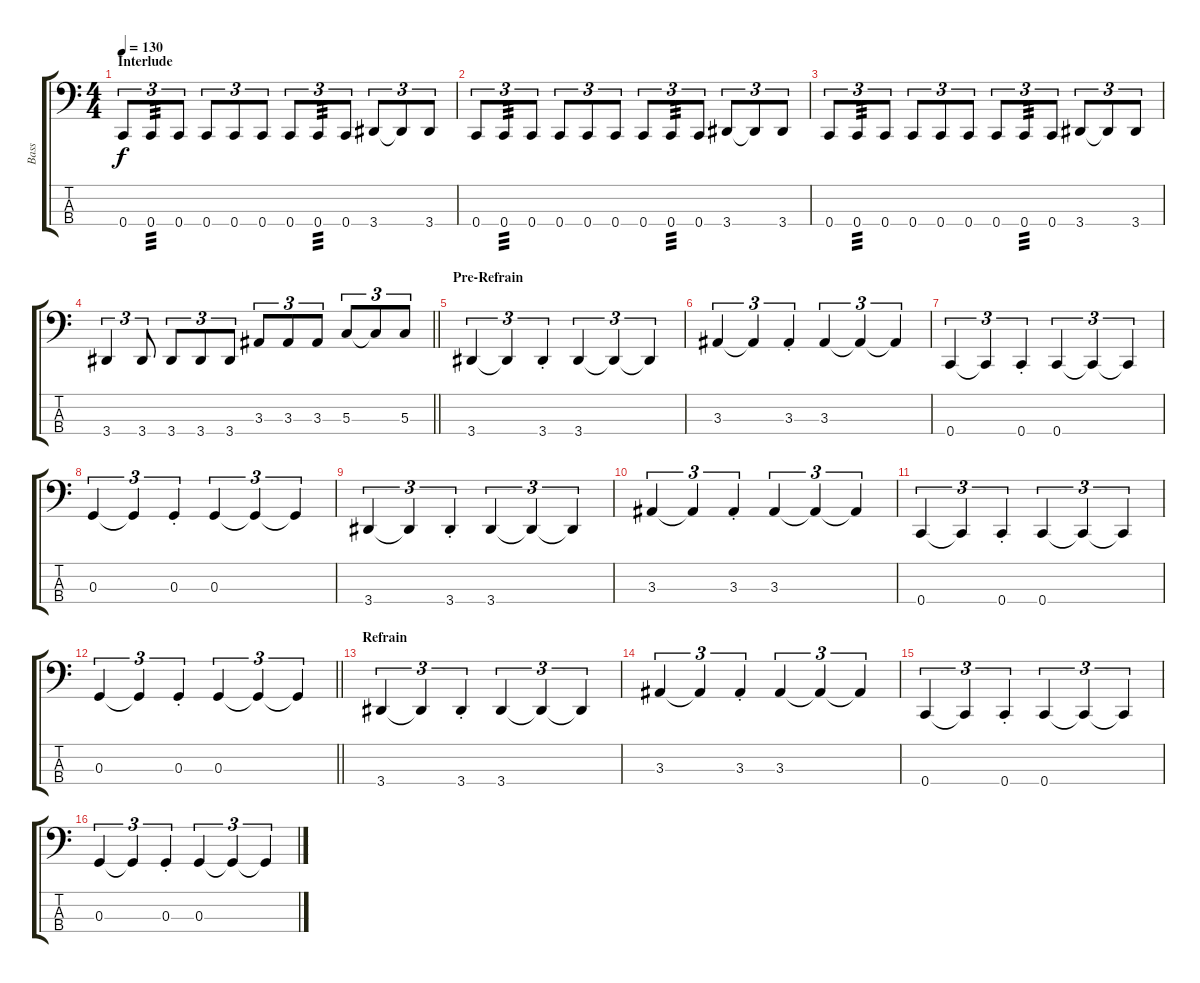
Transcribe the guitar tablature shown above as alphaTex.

\track ("Bass" "Bass") {instrument electricbassfinger}
\staff {score tabs}
\tuning (F2 C2 G1 C1) {hide}
\ts (4 4)
\section ("" "Interlude")
\tempo 130
\clef f4
\ks c
0.4.8{tu (3 2) dy f} 0.4.8{tu (3 2) tp 3} 0.4.8{tu (3 2)} 0.4.8{tu (3 2)} 0.4.8{tu (3 2)} 0.4.8{tu (3 2)} 0.4.8{tu (3 2)} 0.4.8{tu (3 2) tp 3} 0.4.8{tu (3 2)} 3.4.8{tu (3 2)} 3.4{t}.8{tu (3 2)} 3.4.8{tu (3 2)} |
0.4.8{tu (3 2)} 0.4.8{tu (3 2) tp 3} 0.4.8{tu (3 2)} 0.4.8{tu (3 2)} 0.4.8{tu (3 2)} 0.4.8{tu (3 2)} 0.4.8{tu (3 2)} 0.4.8{tu (3 2) tp 3} 0.4.8{tu (3 2)} 3.4.8{tu (3 2)} 3.4{t}.8{tu (3 2)} 3.4.8{tu (3 2)} |
0.4.8{tu (3 2)} 0.4.8{tu (3 2) tp 3} 0.4.8{tu (3 2)} 0.4.8{tu (3 2)} 0.4.8{tu (3 2)} 0.4.8{tu (3 2)} 0.4.8{tu (3 2)} 0.4.8{tu (3 2) tp 3} 0.4.8{tu (3 2)} 3.4.8{tu (3 2)} 3.4{t}.8{tu (3 2)} 3.4.8{tu (3 2)} |
\barLineRight lightlight
3.4.4{tu (3 2)} 3.4.8{tu (3 2)} 3.4.8{tu (3 2)} 3.4.8{tu (3 2)} 3.4.8{tu (3 2)} 3.3.8{tu (3 2)} 3.3.8{tu (3 2)} 3.3.8{tu (3 2)} 5.3.8{tu (3 2)} 5.3{t}.8{tu (3 2)} 5.3.8{tu (3 2)} |
\section ("" "Pre-Refrain")
3.4.4{tu (3 2)} 3.4{t}.4{tu (3 2)} 3.4{st}.4{tu (3 2)} 3.4.4{tu (3 2)} 3.4{t}.4{tu (3 2)} 3.4{t}.4{tu (3 2)} |
3.3.4{tu (3 2)} 3.3{t}.4{tu (3 2)} 3.3{st}.4{tu (3 2)} 3.3.4{tu (3 2)} 3.3{t}.4{tu (3 2)} 3.3{t}.4{tu (3 2)} |
0.4.4{tu (3 2)} 0.4{t}.4{tu (3 2)} 0.4{st}.4{tu (3 2)} 0.4.4{tu (3 2)} 0.4{t}.4{tu (3 2)} 0.4{t}.4{tu (3 2)} |
0.3.4{tu (3 2)} 0.3{t}.4{tu (3 2)} 0.3{st}.4{tu (3 2)} 0.3.4{tu (3 2)} 0.3{t}.4{tu (3 2)} 0.3{t}.4{tu (3 2)} |
3.4.4{tu (3 2)} 3.4{t}.4{tu (3 2)} 3.4{st}.4{tu (3 2)} 3.4.4{tu (3 2)} 3.4{t}.4{tu (3 2)} 3.4{t}.4{tu (3 2)} |
3.3.4{tu (3 2)} 3.3{t}.4{tu (3 2)} 3.3{st}.4{tu (3 2)} 3.3.4{tu (3 2)} 3.3{t}.4{tu (3 2)} 3.3{t}.4{tu (3 2)} |
0.4.4{tu (3 2)} 0.4{t}.4{tu (3 2)} 0.4{st}.4{tu (3 2)} 0.4.4{tu (3 2)} 0.4{t}.4{tu (3 2)} 0.4{t}.4{tu (3 2)} |
\barLineRight lightlight
0.3.4{tu (3 2)} 0.3{t}.4{tu (3 2)} 0.3{st}.4{tu (3 2)} 0.3.4{tu (3 2)} 0.3{t}.4{tu (3 2)} 0.3{t}.4{tu (3 2)} |
\section ("" "Refrain")
3.4.4{tu (3 2)} 3.4{t}.4{tu (3 2)} 3.4{st}.4{tu (3 2)} 3.4.4{tu (3 2)} 3.4{t}.4{tu (3 2)} 3.4{t}.4{tu (3 2)} |
3.3.4{tu (3 2)} 3.3{t}.4{tu (3 2)} 3.3{st}.4{tu (3 2)} 3.3.4{tu (3 2)} 3.3{t}.4{tu (3 2)} 3.3{t}.4{tu (3 2)} |
0.4.4{tu (3 2)} 0.4{t}.4{tu (3 2)} 0.4{st}.4{tu (3 2)} 0.4.4{tu (3 2)} 0.4{t}.4{tu (3 2)} 0.4{t}.4{tu (3 2)} |
0.3.4{tu (3 2)} 0.3{t}.4{tu (3 2)} 0.3{st}.4{tu (3 2)} 0.3.4{tu (3 2)} 0.3{t}.4{tu (3 2)} 0.3{t}.4{tu (3 2)}
